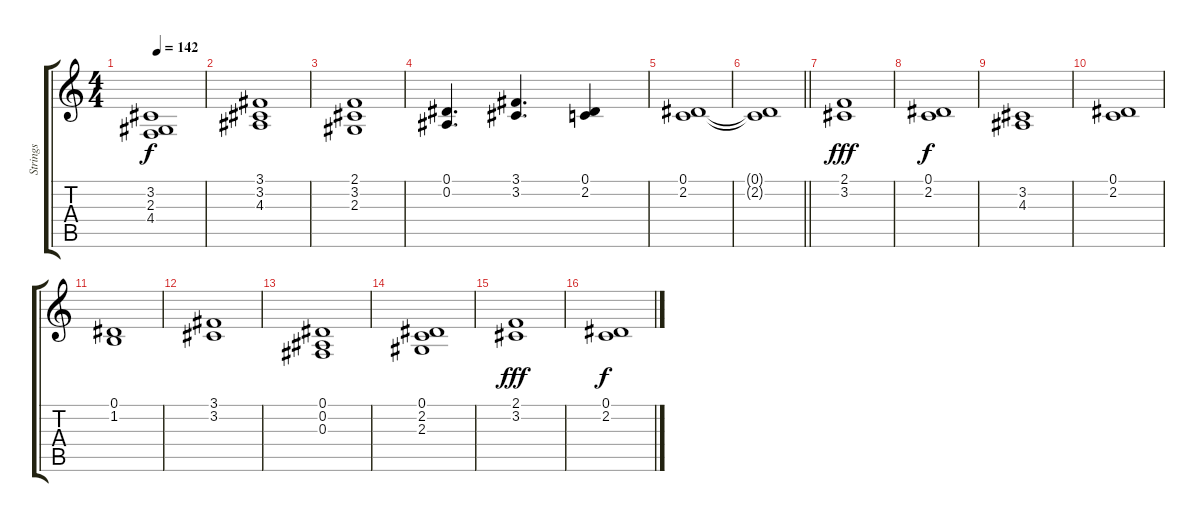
\track ("Strings" "Strings") {instrument stringensemble2}
\staff {score tabs}
\tuning (Eb4 Bb3 Gb3 Db3 Ab2 Eb2) {hide}
\ts (4 4)
\tempo 142
\clef g2
\ks c
(3.2 2.3 4.4).1{dy f} |
(3.1 3.2 4.3).1 |
(2.1 3.2 2.3).1 |
(0.1 0.2).4{d} (3.1 3.2).4{d} (0.1 2.2).4 |
(0.1 2.2).1 |
\barLineRight lightlight
(0.1{t} 2.2{t}).1 |
(2.1 3.2).1{dy fff} |
(0.1 2.2).1{dy f} |
(3.2 4.3).1 |
(0.1 2.2).1 |
(0.1 1.2).1 |
(3.1 3.2).1 |
(0.1 0.2 0.3).1 |
(0.1 2.2 2.3).1 |
(2.1 3.2).1{dy fff} |
(0.1 2.2).1{dy f}
